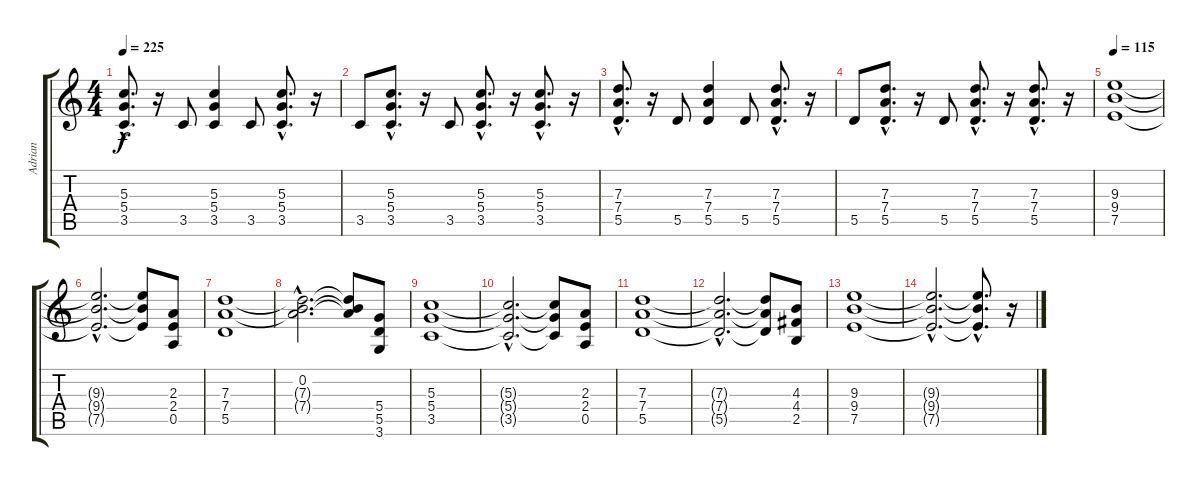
\track ("Adrian" "Adrian") {instrument distortionguitar}
\staff {score tabs}
\tuning (E4 B3 G3 D3 A2 E2) {hide}
\ts (4 4)
\tempo 225
\clef g2
\ks c
(5.3{hac} 5.4{hac} 3.5{hac}).8{d dy f} r.16 3.5.8 (5.3 5.4 3.5).4 3.5.8 (5.3{hac} 5.4{hac} 3.5{hac}).8{d} r.16 |
3.5.8 (5.3{hac} 5.4{hac} 3.5{hac}).8{d} r.16 3.5.8 (5.3{hac} 5.4{hac} 3.5{hac}).8{d} r.16 (5.3{hac} 5.4{hac} 3.5{hac}).8{d} r.16 |
(7.3{hac} 7.4{hac} 5.5{hac}).8{d} r.16 5.5.8 (7.3 7.4 5.5).4 5.5.8 (7.3{hac} 7.4{hac} 5.5{hac}).8{d} r.16 |
5.5.8 (7.3{hac} 7.4{hac} 5.5{hac}).8{d} r.16 5.5.8 (7.3{hac} 7.4{hac} 5.5{hac}).8{d} r.16 (7.3{hac} 7.4{hac} 5.5{hac}).8{d} r.16 |
\tempo 115
(9.3 9.4 7.5).1 |
(9.3{hac t} 9.4{hac t} 7.5{hac t}).2{d} (9.3{t} 9.4{t} 7.5{t}).8 (2.3 2.4 0.5).8 |
(7.3 7.4 5.5).1 |
(0.2{hac} 7.3{hac t} 7.4{hac t}).2{d} (0.2{t} 7.3{t} 7.4{t}).8 (5.4 5.5 3.6).8 |
(5.3 5.4 3.5).1 |
(5.3{hac t} 5.4{hac t} 3.5{hac t}).2{d} (5.3{t} 5.4{t} 3.5{t}).8 (2.3 2.4 0.5).8 |
(7.3 7.4 5.5).1 |
(7.3{hac t} 7.4{hac t} 5.5{hac t}).2{d} (7.3{t} 7.4{t} 5.5{t}).8 (4.3 4.4 2.5).8 |
(9.3 9.4 7.5).1 |
(9.3{hac t} 9.4{hac t} 7.5{hac t}).2{d} (9.3{hac t} 9.4{hac t} 7.5{hac t}).8{d} r.16
